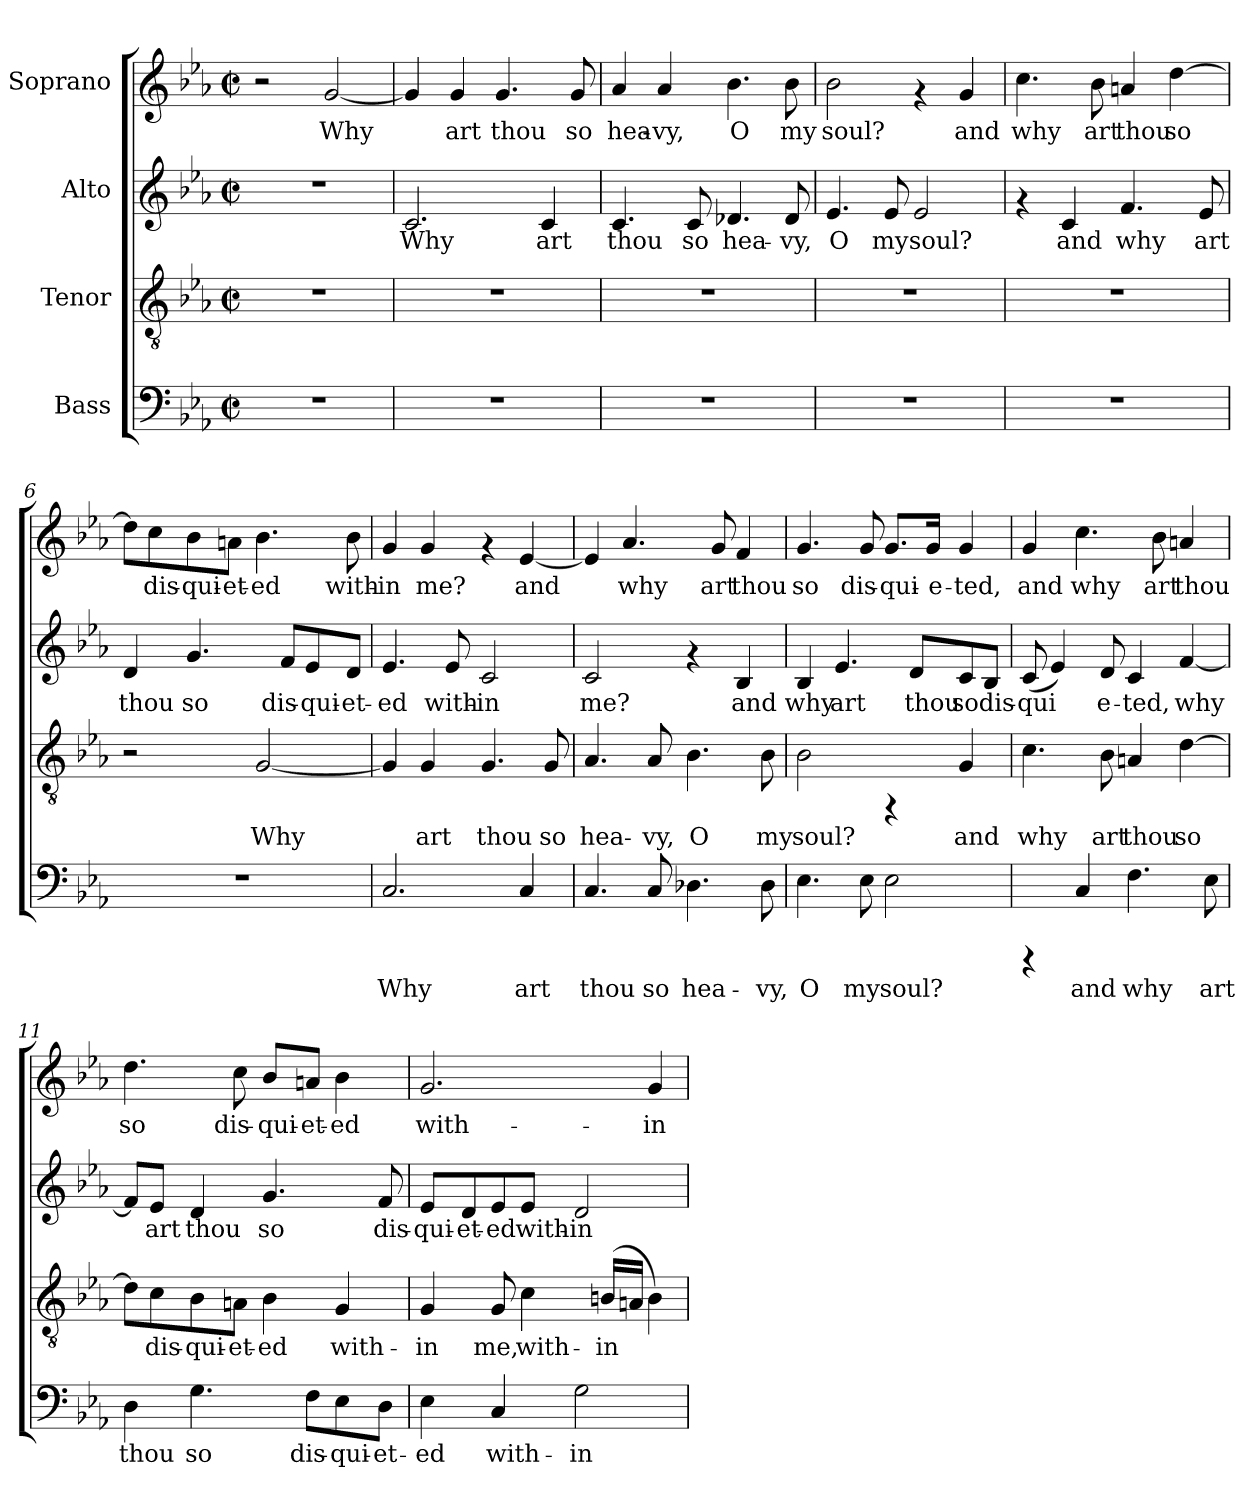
**kern	**text	**kern	**text	**kern	**text	**kern	**text
*part4	*part4	*part3	*part3	*part2	*part2	*part1	*part1
*staff4	*staff4	*staff3	*staff3	*staff2	*staff2	*staff1	*staff1
*I"Bass	*	*I"Tenor	*	*I"Alto	*	*I"Soprano	*
!!LO:PB:g=z
*stria5	*	*stria5	*	*stria5	*	*stria5	*
*clefF4	*	*clefGv2	*	*clefG2	*	*clefG2	*
*k[b-e-a-]	*	*k[b-e-a-]	*	*k[b-e-a-]	*	*k[b-e-a-]	*
*E-:	*	*E-:	*	*E-:	*	*E-:	*
*M2/2	*	*M2/2	*	*M2/2	*	*M2/2	*
*met(c|)	*	*met(c|)	*	*met(c|)	*	*met(c|)	*
=1	=1	=1	=1	=1	=1	=1	=1
1r	.	1r	.	1r	.	2r	.
!	!	!	!	!	!	!	!LO:LY:b
.	.	.	.	.	.	[<2g/	Why
=2	=2	=2	=2	=2	=2	=2	=2
!	!	!	!	!	!LO:LY:b:cj	!	!LO:LY:b
1r	.	1r	.	2.c/	Why	4g/]	.
!	!	!	!	!	!	!	!LO:LY:b
.	.	.	.	.	.	4g/	art
!	!	!	!	!	!	!	!LO:LY:b
.	.	.	.	.	.	4.g/	thou
!	!	!	!	!	!LO:LY:b:cj	!	!
.	.	.	.	4c/	art	.	.
!	!	!	!	!	!	!	!LO:LY:b
.	.	.	.	.	.	8g/	so
=3	=3	=3	=3	=3	=3	=3	=3
!	!	!	!	!	!LO:LY:b:cj	!	!LO:LY:b
1r	.	1r	.	4.c/	thou	4a-/	hea-
!	!	!	!	!	!	!	!LO:LY:b
.	.	.	.	.	.	4a-/	-vy,
!	!	!	!	!	!LO:LY:b:cj	!	!
.	.	.	.	8c/	so	.	.
!	!	!	!	!	!LO:LY:b:cj	!	!LO:LY:b
.	.	.	.	4.d-X/	hea-	4.b-\	O
!	!	!	!	!	!LO:LY:b:cj	!	!LO:LY:b
.	.	.	.	8d-/	-vy,	8b-\	my
=4	=4	=4	=4	=4	=4	=4	=4
!	!	!	!	!	!LO:LY:b:cj	!	!LO:LY:b
1r	.	1r	.	4.e-/	O	2b-\	soul?
!	!	!	!	!	!LO:LY:b:cj	!	!
.	.	.	.	8e-/	my	.	.
!	!	!	!	!	!LO:LY:b:cj	!	!
.	.	.	.	2e-/	soul?	4rf	.
!	!	!	!	!	!	!	!LO:LY:b
.	.	.	.	.	.	4g/	and
=5	=5	=5	=5	=5	=5	=5	=5
!	!	!	!	!	!	!	!LO:LY:b
1r	.	1r	.	4rf	.	4.cc\	why
!	!	!	!	!	!LO:LY:b:cj	!	!
.	.	.	.	4c/	and	.	.
!	!	!	!	!	!	!	!LO:LY:b
.	.	.	.	.	.	8b-\	art
!	!	!	!	!	!LO:LY:b:cj	!	!LO:LY:b
.	.	.	.	4.f/	why	4an/	thou
!	!	!	!	!	!	!	!LO:LY:b
.	.	.	.	.	.	[>4dd\	so
!	!	!	!	!	!LO:LY:b:cj	!	!
.	.	.	.	8e-/	art	.	.
=6	=6	=6	=6	=6	=6	=6	=6
!	!	!	!	!	!LO:LY:b:cj	!	!LO:LY:b
1r	.	2r	.	4d/	thou	8dd\L]	.
!	!	!	!	!	!	!	!LO:LY:b
.	.	.	.	.	.	8cc\	dis-
!	!	!	!	!	!LO:LY:b:cj	!	!LO:LY:b
.	.	.	.	4.g/	so	8b-\	-qui-
!	!	!	!	!	!	!	!LO:LY:b
.	.	.	.	.	.	8an\J	-et-
!	!	!	!LO:LY:b	!	!	!	!LO:LY:b
.	.	[<2G/	Why	.	.	4.b-\	-ed
!	!	!	!	!	!LO:LY:b:cj	!	!
.	.	.	.	8f/L	dis-	.	.
!	!	!	!	!	!LO:LY:b:cj	!	!
.	.	.	.	8e-/	-qui-	.	.
!	!	!	!	!	!LO:LY:b:cj	!	!LO:LY:b
.	.	.	.	8d/J	-et-	8b-\	with-
!!LO:LB:g=z
=7	=7	=7	=7	=7	=7	=7	=7
!	!LO:LY:b:cj	!	!LO:LY:b	!	!LO:LY:b:cj	!	!LO:LY:b
2.C/	Why	4G/]	.	4.e-/	-ed	4g/	-in
!	!	!	!LO:LY:b	!	!	!	!LO:LY:b
.	.	4G/	art	.	.	4g/	me?
!	!	!	!	!	!LO:LY:b:cj	!	!
.	.	.	.	8e-/	with-	.	.
!	!	!	!LO:LY:b	!	!LO:LY:b:cj	!	!
.	.	4.G/	thou	2c/	-in	4rf	.
!	!LO:LY:b:cj	!	!	!	!	!	!LO:LY:b
4C/	art	.	.	.	.	[<4e-/	and
!	!	!	!LO:LY:b	!	!	!	!
.	.	8G/	so	.	.	.	.
=8	=8	=8	=8	=8	=8	=8	=8
!	!LO:LY:b:cj	!	!LO:LY:b	!	!LO:LY:b:cj	!	!LO:LY:b
4.C/	thou	4.A-/	hea-	2c/	me?	4e-/]	.
!	!	!	!	!	!	!	!LO:LY:b
.	.	.	.	.	.	4.a-/	why
!	!LO:LY:b:cj	!	!LO:LY:b	!	!	!	!
8C/	so	8A-/	-vy,	.	.	.	.
!	!LO:LY:b:cj	!	!LO:LY:b	!	!	!	!
4.D-X\	hea-	4.B-\	O	4rf	.	.	.
!	!	!	!	!	!	!	!LO:LY:b
.	.	.	.	.	.	8g/	art
!	!	!	!	!	!LO:LY:b:cj	!	!LO:LY:b
.	.	.	.	4B-/	and	4f/	thou
!	!LO:LY:b:cj	!	!LO:LY:b	!	!	!	!
8D-\	-vy,	8B-\	my	.	.	.	.
=9	=9	=9	=9	=9	=9	=9	=9
!	!LO:LY:b:cj	!	!LO:LY:b	!	!LO:LY:b:cj	!	!LO:LY:b
4.E-\	O	2B-\	soul?	4B-/	why	4.g/	so
!	!	!	!	!	!LO:LY:b:cj	!	!
.	.	.	.	4.e-/	art	.	.
!	!LO:LY:b:cj	!	!	!	!	!	!LO:LY:b
8E-\	my	.	.	.	.	8g/	dis-
!	!LO:LY:b:cj	!	!	!	!	!	!LO:LY:b
2E-\	soul?	4rFF	.	.	.	8.g/L	-qui-
!	!	!	!	!	!LO:LY:b:cj	!	!
.	.	.	.	8d/L	thou	.	.
!	!	!	!	!	!	!	!LO:LY:b
.	.	.	.	.	.	16g/J	-e-
!	!	!	!LO:LY:b	!	!LO:LY:b:cj	!	!LO:LY:b
.	.	4G/	and	8c/	so	4g/	-ted,
!	!	!	!	!	!LO:LY:b:cj	!	!
.	.	.	.	8B-/J	dis-	.	.
=10	=10	=10	=10	=10	=10	=10	=10
!	!	!	!LO:LY:b	!	!LO:LY:b:cj	!	!LO:LY:b
4rCCC	.	4.c\	why	(<8c/	-qui-	4g/	and
!	!	!	!	!	!LO:LY:b:cj	!	!
.	.	.	.	4e-/)	--	.	.
!	!LO:LY:b:cj	!	!	!	!	!	!LO:LY:b
4C/	and	.	.	.	.	4.cc\	why
!	!	!	!LO:LY:b	!	!LO:LY:b:cj	!	!
.	.	8B-\	art	8d/	-e-	.	.
!	!LO:LY:b:cj	!	!LO:LY:b	!	!LO:LY:b:cj	!	!
4.F\	why	4An/	thou	4c/	-ted,	.	.
!	!	!	!	!	!	!	!LO:LY:b
.	.	.	.	.	.	8b-\	art
!	!	!	!LO:LY:b	!	!LO:LY:b:cj	!	!LO:LY:b
.	.	[>4d\	so	[<4f/	why	4an/	thou
!	!LO:LY:b:cj	!	!	!	!	!	!
8E-\	art	.	.	.	.	.	.
=11	=11	=11	=11	=11	=11	=11	=11
!	!LO:LY:b:cj	!	!LO:LY:b	!	!LO:LY:b:cj	!	!LO:LY:b
4D\	thou	8d\L]	.	8f/L]	.	4.dd\	so
!	!	!	!LO:LY:b	!	!LO:LY:b:cj	!	!
.	.	8c\	dis-	8e-/J	art	.	.
!	!LO:LY:b:cj	!	!LO:LY:b	!	!LO:LY:b:cj	!	!
4.G\	so	8B-\	-qui-	4d/	thou	.	.
!	!	!	!LO:LY:b	!	!	!	!LO:LY:b
.	.	8An\J	-et-	.	.	8cc\	dis-
!	!	!	!LO:LY:b	!	!LO:LY:b:cj	!	!LO:LY:b
.	.	4B-\	-ed	4.g/	so	8b-/L	-qui-
!	!LO:LY:b:cj	!	!	!	!	!	!LO:LY:b
8F\L	dis-	.	.	.	.	8an/J	-et-
!	!LO:LY:b:cj	!	!LO:LY:b	!	!	!	!LO:LY:b
8E-\	-qui-	4G/	with-	.	.	4b-\	-ed
!	!LO:LY:b:cj	!	!	!	!LO:LY:b:cj	!	!
8D\J	-et-	.	.	8f/	dis-	.	.
!!LO:PB:g=z
=12	=12	=12	=12	=12	=12	=12	=12
!	!LO:LY:b:cj	!	!LO:LY:b	!	!LO:LY:b:cj	!	!LO:LY:b
4E-\	-ed	4G/	-in	8e-/L	-qui-	2.g/	with-
!	!	!	!	!	!LO:LY:b:cj	!	!
.	.	.	.	8d/	-et-	.	.
!	!LO:LY:b:cj	!	!LO:LY:b	!	!LO:LY:b:cj	!	!
4C/	with-	8G/	me,	8e-/	-ed	.	.
!	!	!	!LO:LY:b	!	!LO:LY:b:cj	!	!
.	.	4c\	with-	8e-/J	with-	.	.
!	!LO:LY:b:cj	!	!	!	!LO:LY:b:cj	!	!
2G\	-in	.	.	2d/	-in	.	.
!	!	!	!LO:LY:b	!	!	!	!
.	.	(>16Bn/L	-in	.	.	.	.
!	!	!	!LO:LY:b	!	!	!	!
.	.	16An/J	.	.	.	.	.
!	!	!	!LO:LY:b	!	!	!	!LO:LY:b
.	.	4B\)	.	.	.	4g/	-in
=	=	=	=	=	=	=	=
*-	*-	*-	*-	*-	*-	*-	*-
